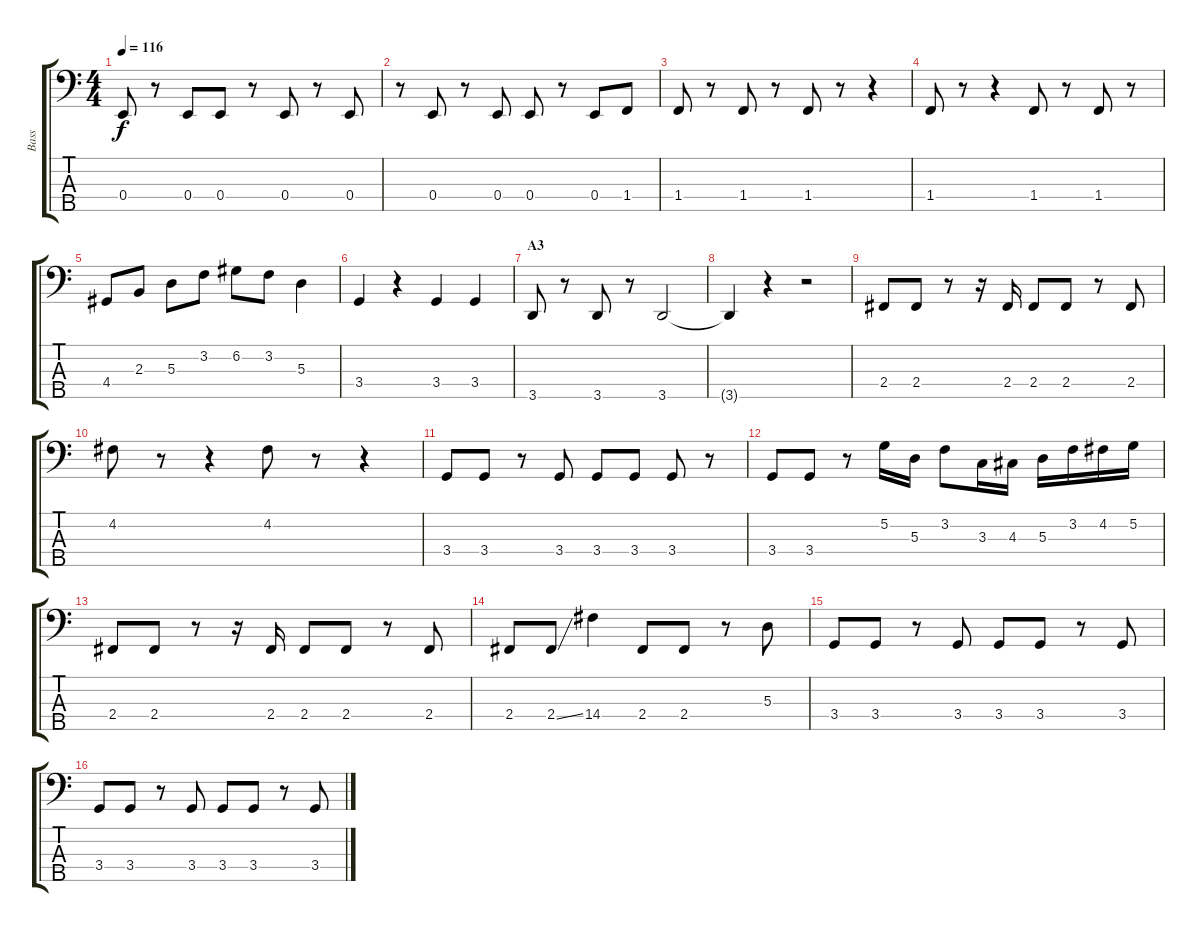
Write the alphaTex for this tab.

\track ("Bass" "Bass") {instrument electricbassfinger}
\staff {score tabs}
\tuning (G2 D2 A1 E1 B0) {hide}
\ts (4 4)
\tempo 116
\clef f4
\ks c
0.4.8{dy f} r.8 0.4.8 0.4.8 r.8 0.4.8 r.8 0.4.8 |
r.8 0.4.8 r.8 0.4.8 0.4.8 r.8 0.4.8 1.4.8 |
1.4.8 r.8 1.4.8 r.8 1.4.8 r.8 r.4 |
1.4.8 r.8 r.4 1.4.8 r.8 1.4.8 r.8 |
4.4.8 2.3.8 5.3.8 3.2.8 6.2.8 3.2.8 5.3.4 |
3.4.4 r.4 3.4.4 3.4.4 |
\section ("" "A3")
3.5.8 r.8 3.5.8 r.8 3.5.2 |
3.5{t}.4 r.4 r.2 |
2.4.8 2.4.8 r.8 r.16 2.4.16 2.4.8 2.4.8 r.8 2.4.8 |
4.2.8 r.8 r.4 4.2.8 r.8 r.4 |
3.4.8 3.4.8 r.8 3.4.8 3.4.8 3.4.8 3.4.8 r.8 |
3.4.8 3.4.8 r.8 5.2.16 5.3.16 3.2.8 3.3.16 4.3.16 5.3.16 3.2.16 4.2.16 5.2.16 |
2.4.8 2.4.8 r.8 r.16 2.4.16 2.4.8 2.4.8 r.8 2.4.8 |
2.4.8 2.4{ss}.8 14.4.4 2.4.8 2.4.8 r.8 5.3.8 |
3.4.8 3.4.8 r.8 3.4.8 3.4.8 3.4.8 r.8 3.4.8 |
3.4.8 3.4.8 r.8 3.4.8 3.4.8 3.4.8 r.8 3.4.8
